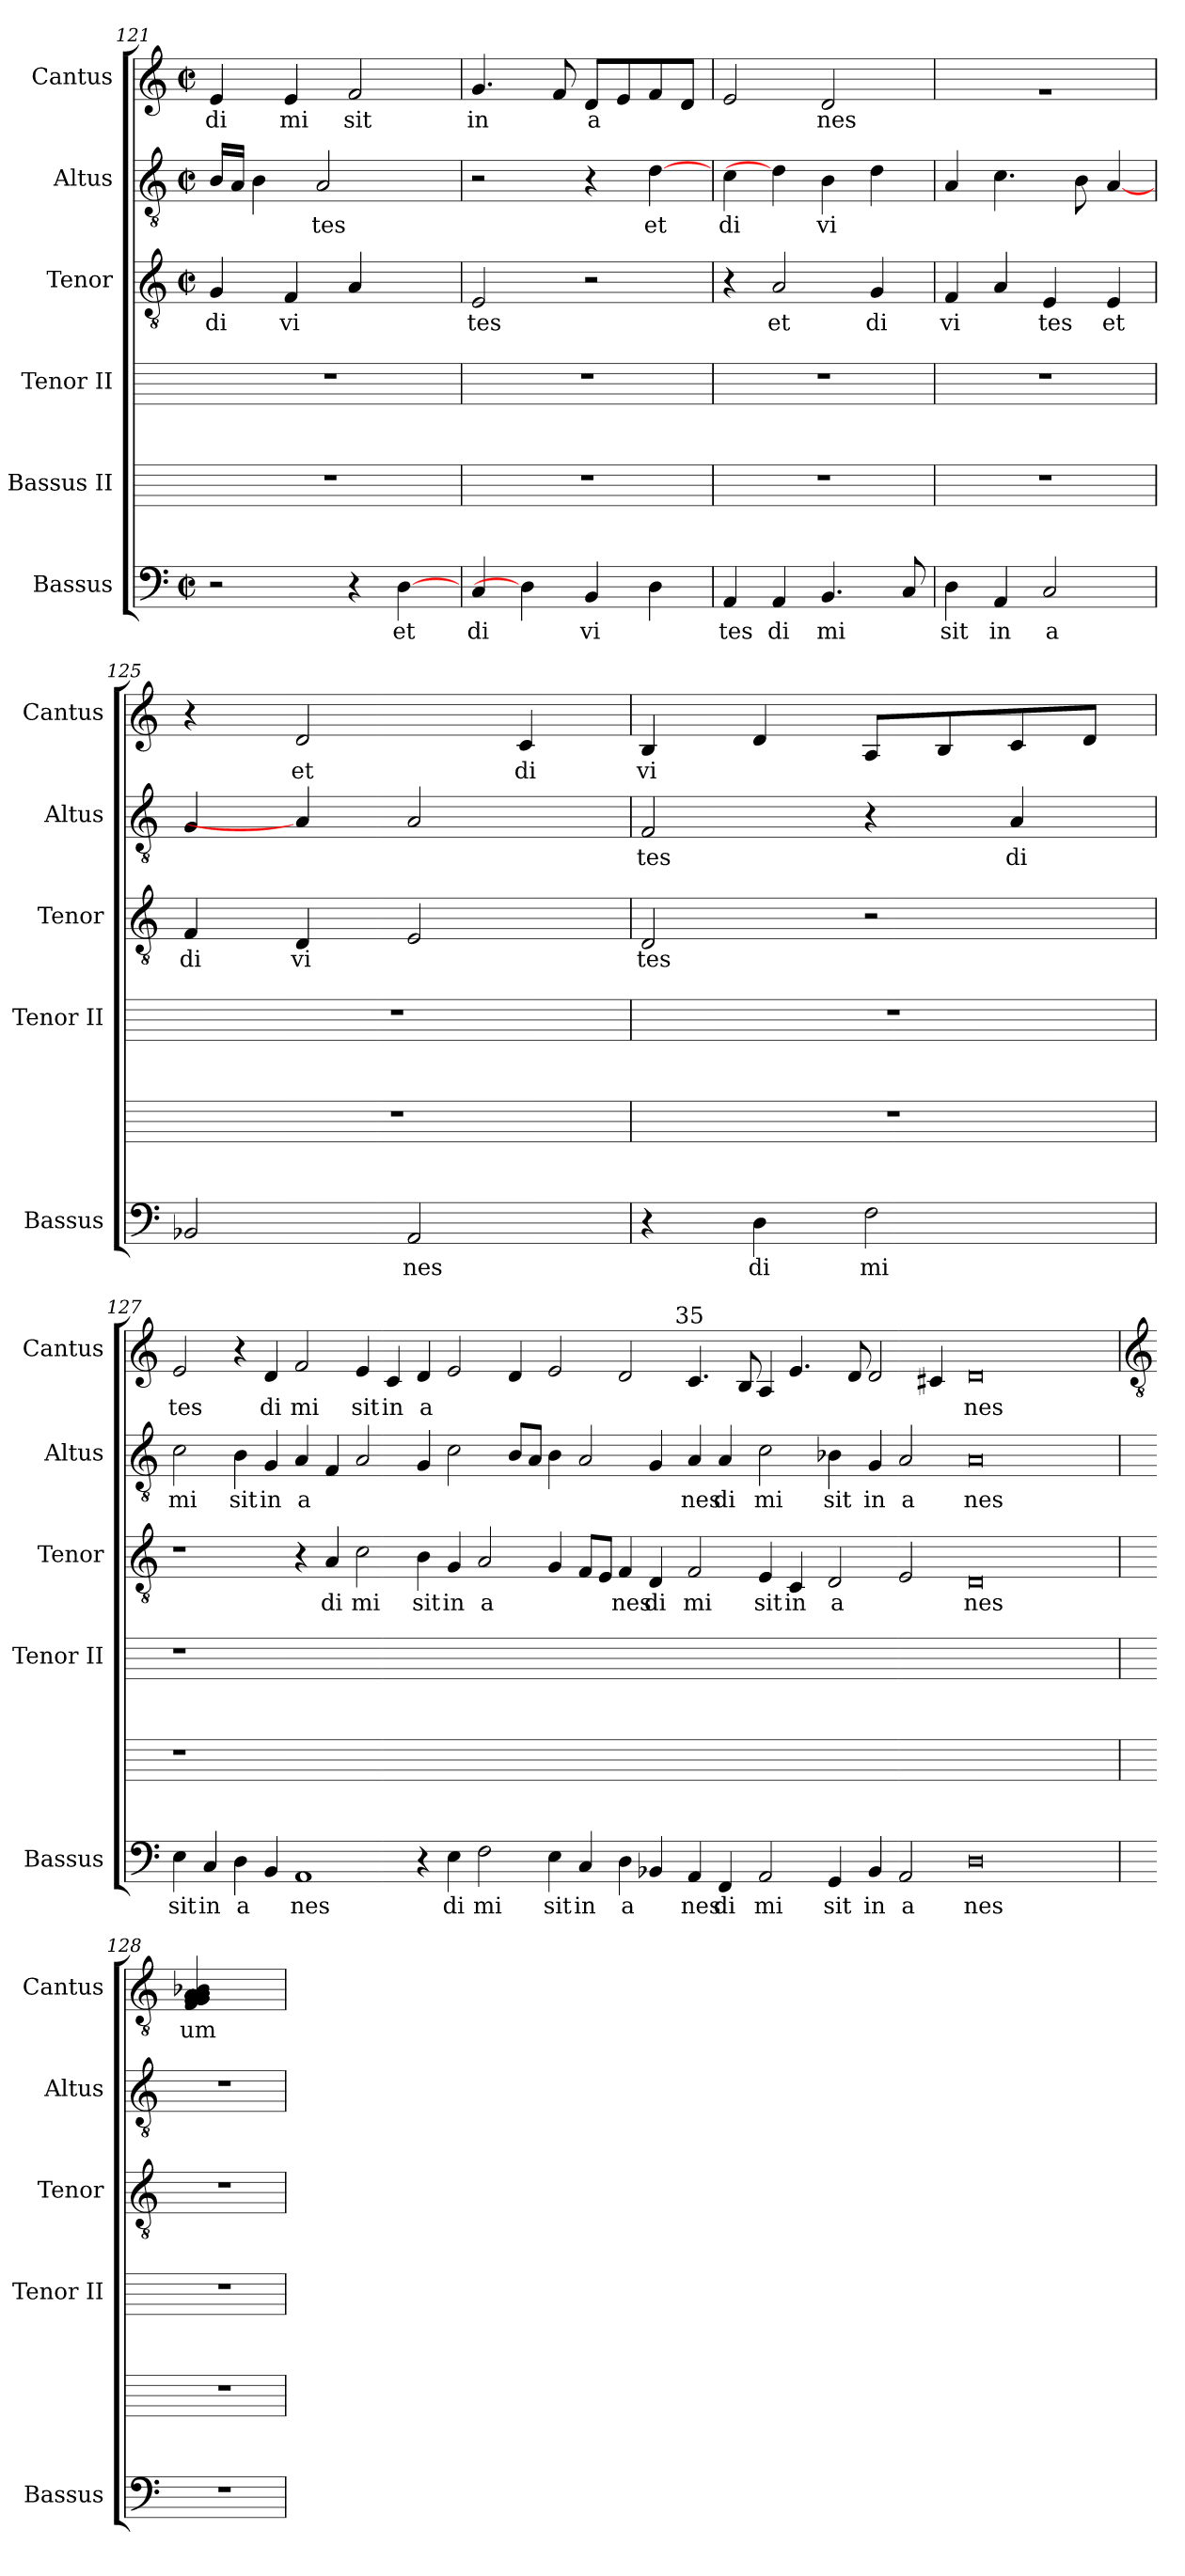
**kern	**text	**kern	**kern	**kern	**text	**kern	**text	**kern	**text
*part6	*part6	*part5	*part4	*part3	*part3	*part2	*part2	*part1	*part1
*staff6	*staff6	*staff5	*staff4	*staff3	*staff3	*staff2	*staff2	*staff1	*staff1
*I"Bassus	*	*I"Bassus II	*I"Tenor II	*I"Tenor	*	*I"Altus	*	*I"Cantus	*
*I'Bassus	*	*	*I'Tenor II	*I'Tenor	*	*I'Altus	*	*I'Cantus	*
!!LO:LB:g=z
*clefF4	*	*	*	*clefGv2	*	*clefGv2	*	*clefG2	*
*k[]	*	*	*	*k[]	*	*k[]	*	*k[]	*
*C:	*	*	*	*C:	*	*C:	*	*C:	*
*M2/2	*	*	*	*M2/2	*	*M2/2	*	*M2/2	*
*met(c|)	*	*	*	*met(c|)	*	*met(c|)	*	*met(c|)	*
=121	=121	=121	=121	=121	=121	=121	=121	=121	=121
!	!	!	!	!	!LO:LY:b:cj	!	!	!	!LO:LY:b:cj
2r	.	1r	1r	4G/	di	16B/L	.	4e/	di
.	.	.	.	.	.	16A/J	.	.	.
.	.	.	.	.	.	4B\	.	.	.
!	!	!	!	!	!LO:LY:b:cj	!	!	!	!LO:LY:b:cj
.	.	.	.	4F/	vi	.	.	4e/	mi
!	!	!	!	!	!	!	!LO:LY:b:cj	!	!
.	.	.	.	.	.	2A/	tes	.	.
!	!	!	!	!	!	!	!	!	!LO:LY:b:cj
4r	.	.	.	4A/	.	.	.	2f/	sit
!	!LO:LY:b:cj	!	!	!	!	!	!	!	!
[4D\	et	.	.	4ryy	.	.	.	.	.
.	.	.	.	.	.	8ryy	.	.	.
=122	=122	=122	=122	=122	=122	=122	=122	=122	=122
!	!LO:LY:b:cj	!	!	!	!LO:LY:b:cj	!	!	!	!LO:LY:b:cj
4C/	di	1r	1r	2E/	tes	2r	.	4.g/	in
4D\]	.	.	.	.	.	.	.	.	.
.	.	.	.	.	.	.	.	8f/	.
!	!LO:LY:b:cj	!	!	!	!	!	!	!	!LO:LY:b:cj
4BB/	vi	.	.	2r	.	4r	.	8d/L	a
.	.	.	.	.	.	.	.	8e/	.
!	!	!	!	!	!	!	!LO:LY:b:cj	!	!
4D\	.	.	.	.	.	[4d\	et	8f/	.
.	.	.	.	.	.	.	.	8d/J	.
=123	=123	=123	=123	=123	=123	=123	=123	=123	=123
!	!LO:LY:b:cj	!	!	!	!	!	!LO:LY:b:cj	!	!
4AA/	tes	1r	1r	4r	.	4c\	di	2e/	.
!	!LO:LY:b:cj	!	!	!	!LO:LY:b:cj	!	!	!	!
4AA/	di	.	.	2A/	et	4d\]	.	.	.
!	!LO:LY:b	!	!	!	!	!	!LO:LY:b:cj	!	!LO:LY:b:cj
4.BB/	mi	.	.	.	.	4B\	vi	2d/	nes
!	!	!	!	!	!LO:LY:b:cj	!	!	!	!
.	.	.	.	4G/	di	4d\	.	.	.
8C/	.	.	.	.	.	.	.	.	.
=124	=124	=124	=124	=124	=124	=124	=124	=124	=124
!	!LO:LY:b:cj	!	!	!	!LO:LY:b:cj	!	!	!LO:N:vis=1	!
4D\	sit	1r	1r	4F/	vi	4A/	.	1ra	.
!	!LO:LY:b:cj	!	!	!	!	!	!	!	!
4AA/	in	.	.	4A/	.	4.c\	.	.	.
!	!LO:LY:b:cj	!	!	!	!LO:LY:b:cj	!	!	!	!
2C/	a	.	.	4E/	tes	.	.	.	.
.	.	.	.	.	.	8B\	.	.	.
!	!	!	!	!	!LO:LY:b:cj	!	!	!	!
.	.	.	.	4E/	et	[4A/	.	.	.
=125	=125	=125	=125	=125	=125	=125	=125	=125	=125
!	!	!	!	!	!LO:LY:b:cj	!	!	!	!
2BB-/	.	1r	1r	4F/	di	4G/	.	4r	.
!	!	!	!	!	!LO:LY:b:cj	!	!	!	!LO:LY:b:cj
.	.	.	.	4D/	vi	4A/]	.	2d/	et
!	!LO:LY:b:cj	!	!	!	!	!	!	!	!
2AA/	nes	.	.	2E/	.	2A/	.	.	.
!	!	!	!	!	!	!	!	!	!LO:LY:b:cj
.	.	.	.	.	.	.	.	4c>/	di
=126	=126	=126	=126	=126	=126	=126	=126	=126	=126
!	!	!	!	!	!LO:LY:b:cj	!	!LO:LY:b:cj	!	!LO:LY:b:cj
4r	.	1r	1r	2D/	tes	2F/	tes	4B/	vi
!	!LO:LY:b:cj	!	!	!	!	!	!	!	!
4D\	di	.	.	.	.	.	.	4d/	.
!	!LO:LY:b:cj	!	!	!	!	!	!	!	!
2F\	mi	.	.	2r	.	4r	.	8A/L	.
.	.	.	.	.	.	.	.	8B/	.
!	!	!	!	!	!	!	!LO:LY:b:cj	!	!
.	.	.	.	.	.	4A/	di	8c/	.
.	.	.	.	.	.	.	.	8d/J	.
!!LO:LB:g=z
=127	=127	=127	=127	=127	=127	=127	=127	=127	=127
!	!LO:LY:b:cj	!	!	!	!	!	!LO:LY:b:cj	!	!LO:LY:b:cj
*	*	*	*	*	*	*	*	*^	*
4E\	sit	1r	1r	1r	.	2c\	mi	2e/	1ryy	tes
!	!LO:LY:b:cj	!	!	!	!	!	!	!	!	!
4C/	in	.	.	.	.	.	.	.	.	.
!	!LO:LY:b:cj	!	!	!	!	!	!LO:LY:b:cj	!	!	!
4D\	a	.	.	.	.	4B\	sit	4r	.	.
!	!	!	!	!	!	!	!LO:LY:b:cj	!	!	!LO:LY:b:cj
4BB/	.	.	.	.	.	4G/	in	4d/	.	di
!	!LO:LY:b:cj	!	!	!	!	!	!LO:LY:b:cj	!	!	!LO:LY:b:cj
1AA	nes	1%7ryy	1%7ryy	4r	.	4A/	a	2f/	1ryy	mi
!	!	!	!	!	!LO:LY:b:cj	!	!	!	!	!
.	.	.	.	4A/	di	4F/	.	.	.	.
!	!	!	!	!	!LO:LY:b:cj	!	!	!	!	!LO:LY:b:cj
.	.	.	.	2c\	mi	2A/	.	4e/	.	sit
!	!	!	!	!	!	!	!	!	!	!LO:LY:b:cj
.	.	.	.	.	.	.	.	4c/	.	in
!	!	!	!	!	!LO:LY:b:cj	!	!	!	!	!LO:LY:b:cj
4r	.	.	.	4B\	sit	4G/	.	4d/	1ryy	a
!	!LO:LY:b:cj	!	!	!	!LO:LY:b:cj	!	!	!	!	!
4E\	di	.	.	4G/	in	2c\	.	2e/	.	.
!	!LO:LY:b:cj	!	!	!	!LO:LY:b:cj	!	!	!	!	!
2F\	mi	.	.	2A/	a	.	.	.	.	.
.	.	.	.	.	.	8B/L	.	4d/	.	.
.	.	.	.	.	.	8A/J	.	.	.	.
!	!LO:LY:b:cj	!	!	!	!	!	!	!	!	!
4E\	sit	.	.	4G/	.	4B\	.	2e/	2...ryy	.
!	!LO:LY:b:cj	!	!	!	!	!	!	!	!	!
4C/	in	.	.	8F/L	.	2A/	.	.	.	.
.	.	.	.	8E/J	.	.	.	.	.	.
!	!LO:LY:b:cj	!	!	!	!LO:LY:b:cj	!	!	!	!	!
4D\	a	.	.	4F/	nes	.	.	2d/	.	.
!	!	!	!	!	!LO:LY:b:cj	!	!	!	!	!
4BB-/	.	.	.	4D/	di	4G/	.	.	.	.
!	!	!	!	!	!	!	!	!	!LO:TX:a:t=35	!
.	.	.	.	.	.	.	.	.	1ryy	.
!	!LO:LY:b:cj	!	!	!	!LO:LY:b:cj	!	!LO:LY:b:cj	!	!	!
4AA/	nes	.	.	2F/	mi	4A/	nes	4.c>/	.	.
!	!LO:LY:b:cj	!	!	!	!	!	!LO:LY:b:cj	!	!	!
4FF/	di	.	.	.	.	4A/	di	.	.	.
.	.	.	.	.	.	.	.	8B/	.	.
!	!LO:LY:b:cj	!	!	!	!LO:LY:b:cj	!	!LO:LY:b:cj	!	!	!
2AA/	mi	.	.	4E/	sit	2c\	mi	4A/	.	.
!	!	!	!	!	!LO:LY:b:cj	!	!	!	!	!
.	.	.	.	4C/	in	.	.	4.e/	.	.
.	.	.	.	.	.	.	.	.	1ryy	.
!	!LO:LY:b:cj	!	!	!	!LO:LY:b:cj	!	!LO:LY:b:cj	!	!	!
4GG/	sit	.	.	2D/	a	4B-\	sit	.	.	.
.	.	.	.	.	.	.	.	8d/	.	.
!	!LO:LY:b:cj	!	!	!	!	!	!LO:LY:b:cj	!	!	!
4BB-/	in	.	.	.	.	4G/	in	2d/	.	.
!	!LO:LY:b:cj	!	!	!	!	!	!LO:LY:b:cj	!	!	!
2AA/	a	.	.	2E/	.	2A/	a	.	.	.
.	.	.	.	.	.	.	.	4c#/	.	.
.	.	.	.	.	.	.	.	.	1ryy	.
!	!LO:LY:b:cj	!	!	!	!LO:LY:b:cj	!	!LO:LY:b:cj	!	!	!LO:LY:b:cj
0D	nes	.	.	0D	nes	0A	nes	0d	.	nes
.	.	.	.	.	.	.	.	.	1ryy	.
.	.	.	.	.	.	.	.	.	16ryy	.
*	*	*	*	*	*	*	*	*v	*v	*
!!LO:PB:g=z
=128	=128!	=128	=128	=128	=128!	=128	=128!	=128!	=128!
*	*	*	*	*	*	*	*	*clefGv2	*
*	*	*	*	*	*	*	*	*^	*
!	!	!	!	!	!	!	!	!	!	!LO:LY:b
*	*	*	*	*	*	*	*	*v	*v	*
1r	.	1r	1r	1r	.	1r	.	(>(>(>(>(>4F/ 4G/ 4A/ 4A/ 4A/ 4A/ 4A/ 4A/ 4G/ 4G/ 4B-X/ 4A/ 4A/ 4G/ 4G/ 4A/	um
.	.	.	.	.	.	.	.	2.ryy	.
=	=	=	=	=	=	=	=	=	=
*-	*-	*-	*-	*-	*-	*-	*-	*-	*-
